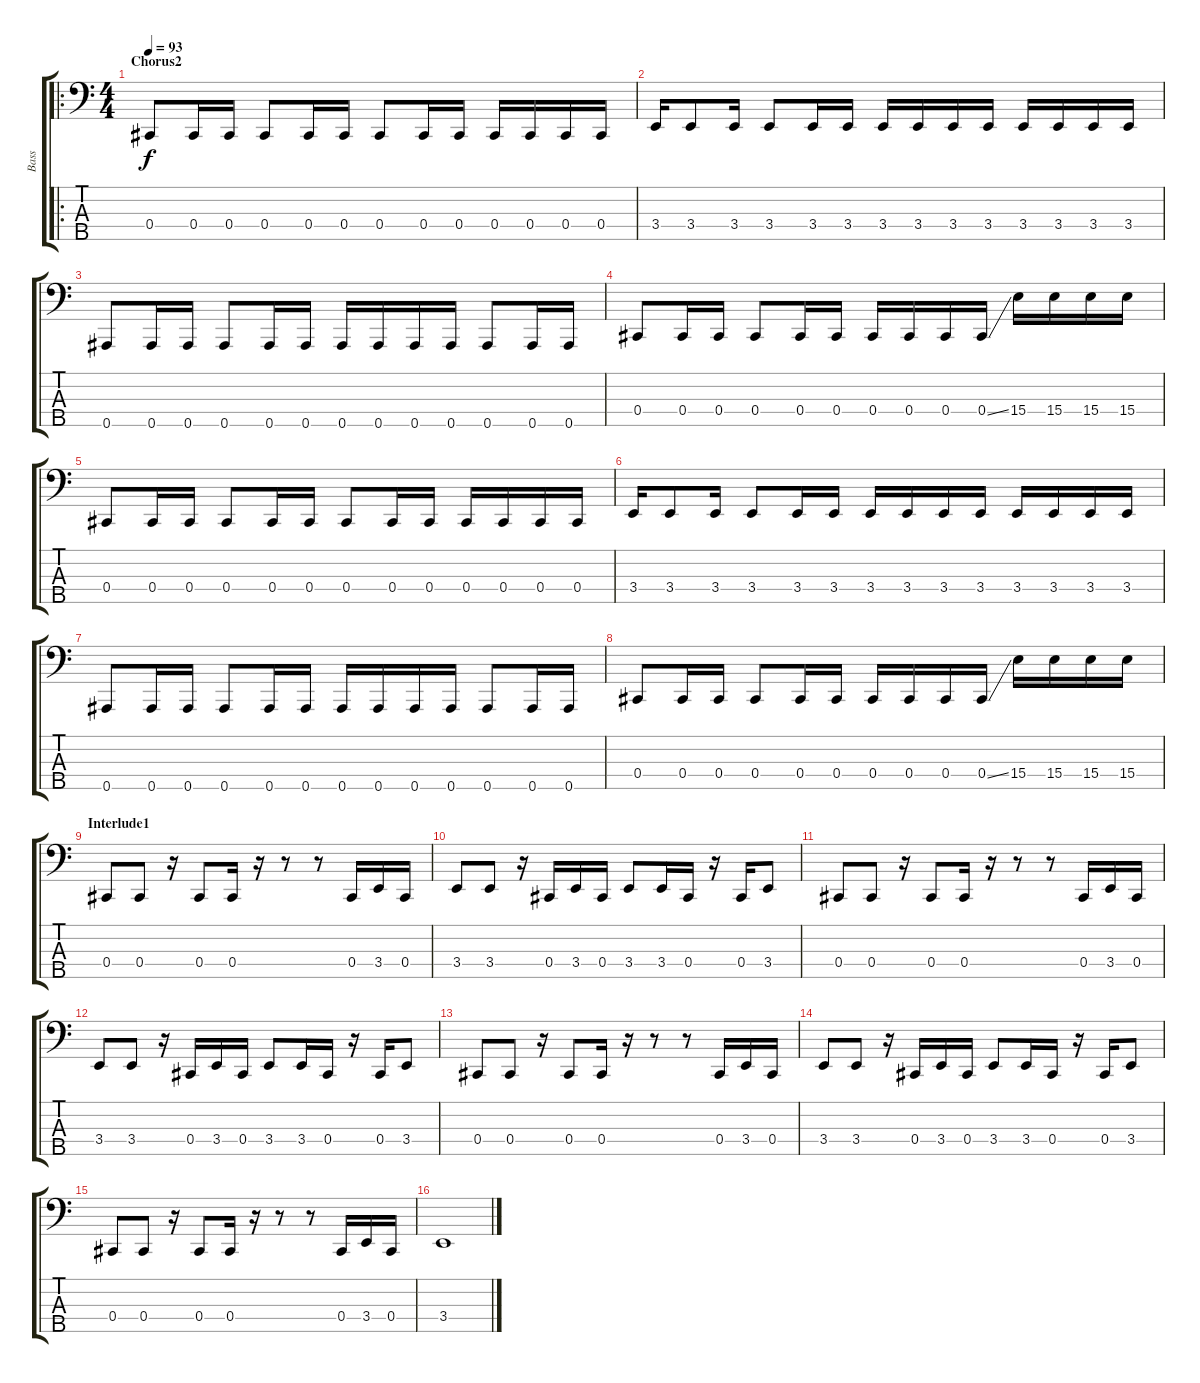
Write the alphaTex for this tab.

\track ("Bass" "Bass") {instrument electricbassfinger}
\staff {score tabs}
\tuning (E2 B1 Gb1 Db1 Bb0) {hide}
\ro
\ts (4 4)
\section ("" "Chorus2")
\tempo 93
\clef f4
\ks c
0.4.8{dy f} 0.4.16 0.4.16 0.4.8 0.4.16 0.4.16 0.4.8 0.4.16 0.4.16 0.4.16 0.4.16 0.4.16 0.4.16 |
3.4.16 3.4.8 3.4.16 3.4.8 3.4.16 3.4.16 3.4.16 3.4.16 3.4.16 3.4.16 3.4.16 3.4.16 3.4.16 3.4.16 |
0.5.8 0.5.16 0.5.16 0.5.8 0.5.16 0.5.16 0.5.16 0.5.16 0.5.16 0.5.16 0.5.8 0.5.16 0.5.16 |
0.4.8 0.4.16 0.4.16 0.4.8 0.4.16 0.4.16 0.4.16 0.4.16 0.4.16 0.4{ss}.16 15.4.16 15.4.16 15.4.16 15.4.16 |
0.4.8 0.4.16 0.4.16 0.4.8 0.4.16 0.4.16 0.4.8 0.4.16 0.4.16 0.4.16 0.4.16 0.4.16 0.4.16 |
3.4.16 3.4.8 3.4.16 3.4.8 3.4.16 3.4.16 3.4.16 3.4.16 3.4.16 3.4.16 3.4.16 3.4.16 3.4.16 3.4.16 |
0.5.8 0.5.16 0.5.16 0.5.8 0.5.16 0.5.16 0.5.16 0.5.16 0.5.16 0.5.16 0.5.8 0.5.16 0.5.16 |
0.4.8 0.4.16 0.4.16 0.4.8 0.4.16 0.4.16 0.4.16 0.4.16 0.4.16 0.4{ss}.16 15.4.16 15.4.16 15.4.16 15.4.16 |
\section ("" "Interlude1")
0.4.8 0.4.8 r.16 0.4.8 0.4.16 r.16 r.8 r.8 0.4.16 3.4.16 0.4.16 |
3.4.8 3.4.8 r.16 0.4.16 3.4.16 0.4.16 3.4.8 3.4.16 0.4.16 r.16 0.4.16 3.4.8 |
0.4.8 0.4.8 r.16 0.4.8 0.4.16 r.16 r.8 r.8 0.4.16 3.4.16 0.4.16 |
3.4.8 3.4.8 r.16 0.4.16 3.4.16 0.4.16 3.4.8 3.4.16 0.4.16 r.16 0.4.16 3.4.8 |
0.4.8 0.4.8 r.16 0.4.8 0.4.16 r.16 r.8 r.8 0.4.16 3.4.16 0.4.16 |
3.4.8 3.4.8 r.16 0.4.16 3.4.16 0.4.16 3.4.8 3.4.16 0.4.16 r.16 0.4.16 3.4.8 |
0.4.8 0.4.8 r.16 0.4.8 0.4.16 r.16 r.8 r.8 0.4.16 3.4.16 0.4.16 |
3.4.1
